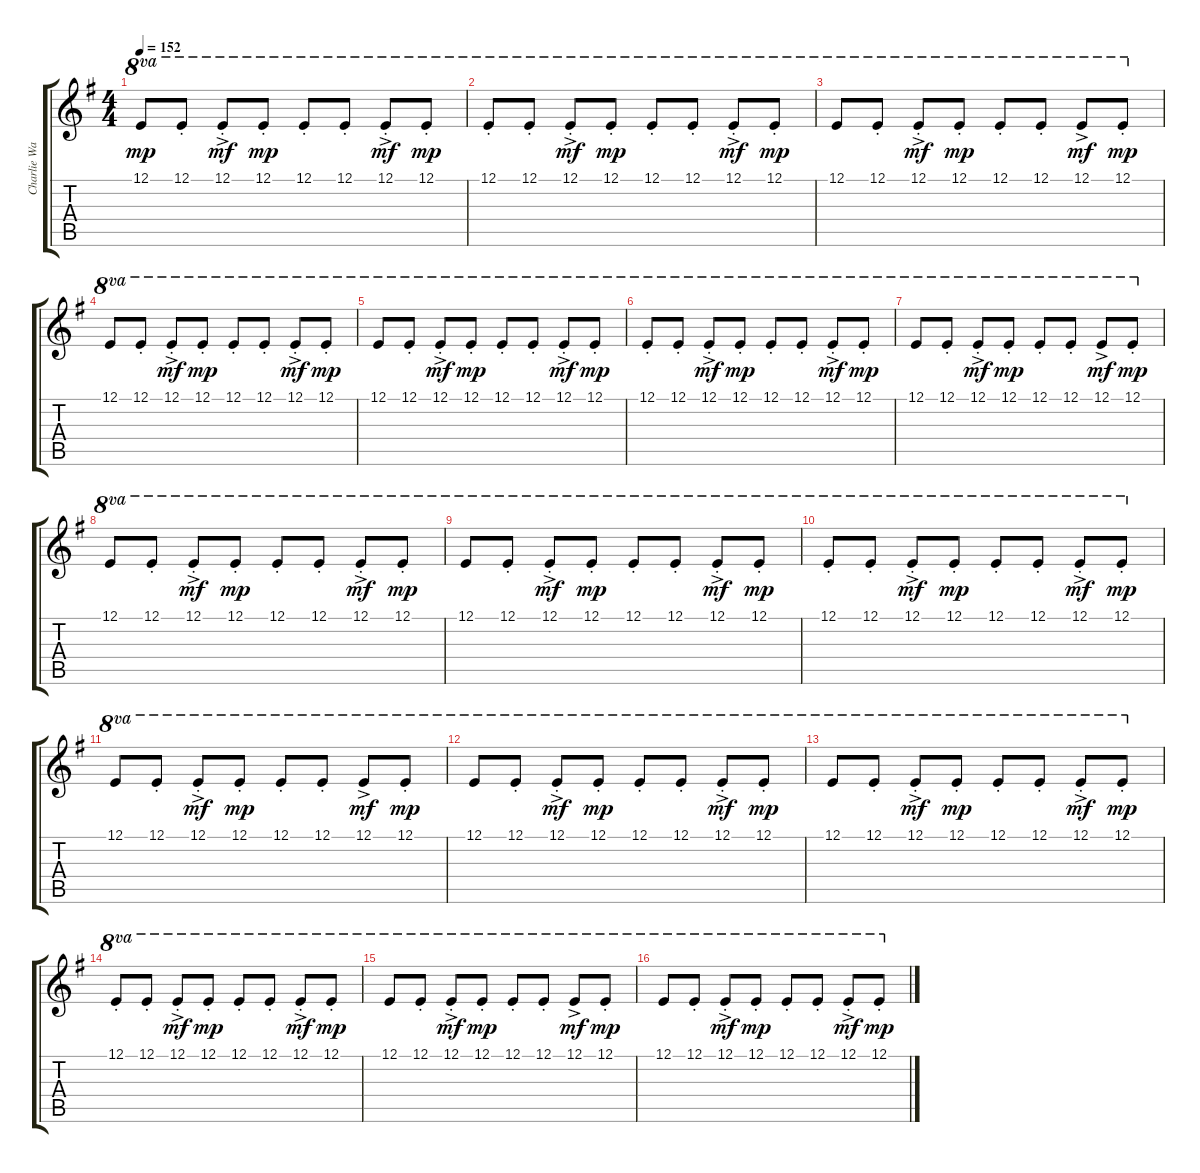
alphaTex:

\track ("Charlie Watts - Cymbal & Misc Percussion" "Charlie Wa") {instrument reversecymbal}
\staff {score tabs}
\tuning (E4 B3 G3 D3 A2 E2) {hide}
\ts (4 4)
\tempo 152
\clef g2
\ks g
12.1.8{ot 8va dy mp} 12.1{st}.8{ot 8va} 12.1{ac st}.8{ot 8va dy mf} 12.1{st}.8{ot 8va dy mp} 12.1{st}.8{ot 8va} 12.1{st}.8{ot 8va} 12.1{ac st}.8{ot 8va dy mf} 12.1{st}.8{ot 8va dy mp} |
12.1{st}.8{ot 8va} 12.1{st}.8{ot 8va} 12.1{ac st}.8{ot 8va dy mf} 12.1{st}.8{ot 8va dy mp} 12.1{st}.8{ot 8va} 12.1{st}.8{ot 8va} 12.1{ac st}.8{ot 8va dy mf} 12.1{st}.8{ot 8va dy mp} |
12.1.8{ot 8va} 12.1{st}.8{ot 8va} 12.1{ac st}.8{ot 8va dy mf} 12.1{st}.8{ot 8va dy mp} 12.1{st}.8{ot 8va} 12.1{st}.8{ot 8va} 12.1{ac}.8{ot 8va dy mf} 12.1{st}.8{ot 8va dy mp} |
12.1.8{ot 8va} 12.1{st}.8{ot 8va} 12.1{ac st}.8{ot 8va dy mf} 12.1{st}.8{ot 8va dy mp} 12.1{st}.8{ot 8va} 12.1{st}.8{ot 8va} 12.1{ac st}.8{ot 8va dy mf} 12.1{st}.8{ot 8va dy mp} |
12.1.8{ot 8va} 12.1{st}.8{ot 8va} 12.1{ac st}.8{ot 8va dy mf} 12.1{st}.8{ot 8va dy mp} 12.1{st}.8{ot 8va} 12.1{st}.8{ot 8va} 12.1{ac st}.8{ot 8va dy mf} 12.1{st}.8{ot 8va dy mp} |
12.1{st}.8{ot 8va} 12.1{st}.8{ot 8va} 12.1{ac st}.8{ot 8va dy mf} 12.1{st}.8{ot 8va dy mp} 12.1{st}.8{ot 8va} 12.1{st}.8{ot 8va} 12.1{ac st}.8{ot 8va dy mf} 12.1{st}.8{ot 8va dy mp} |
12.1.8{ot 8va} 12.1{st}.8{ot 8va} 12.1{ac st}.8{ot 8va dy mf} 12.1{st}.8{ot 8va dy mp} 12.1{st}.8{ot 8va} 12.1{st}.8{ot 8va} 12.1{ac}.8{ot 8va dy mf} 12.1{st}.8{ot 8va dy mp} |
12.1.8{ot 8va} 12.1{st}.8{ot 8va} 12.1{ac st}.8{ot 8va dy mf} 12.1{st}.8{ot 8va dy mp} 12.1{st}.8{ot 8va} 12.1{st}.8{ot 8va} 12.1{ac st}.8{ot 8va dy mf} 12.1{st}.8{ot 8va dy mp} |
12.1.8{ot 8va} 12.1{st}.8{ot 8va} 12.1{ac st}.8{ot 8va dy mf} 12.1{st}.8{ot 8va dy mp} 12.1{st}.8{ot 8va} 12.1{st}.8{ot 8va} 12.1{ac st}.8{ot 8va dy mf} 12.1{st}.8{ot 8va dy mp} |
12.1{st}.8{ot 8va} 12.1{st}.8{ot 8va} 12.1{ac st}.8{ot 8va dy mf} 12.1{st}.8{ot 8va dy mp} 12.1{st}.8{ot 8va} 12.1{st}.8{ot 8va} 12.1{ac st}.8{ot 8va dy mf} 12.1{st}.8{ot 8va dy mp} |
12.1.8{ot 8va} 12.1{st}.8{ot 8va} 12.1{ac st}.8{ot 8va dy mf} 12.1{st}.8{ot 8va dy mp} 12.1{st}.8{ot 8va} 12.1{st}.8{ot 8va} 12.1{ac}.8{ot 8va dy mf} 12.1{st}.8{ot 8va dy mp} |
12.1.8{ot 8va} 12.1{st}.8{ot 8va} 12.1{ac st}.8{ot 8va dy mf} 12.1{st}.8{ot 8va dy mp} 12.1{st}.8{ot 8va} 12.1{st}.8{ot 8va} 12.1{ac st}.8{ot 8va dy mf} 12.1{st}.8{ot 8va dy mp} |
12.1.8{ot 8va} 12.1{st}.8{ot 8va} 12.1{ac st}.8{ot 8va dy mf} 12.1{st}.8{ot 8va dy mp} 12.1{st}.8{ot 8va} 12.1{st}.8{ot 8va} 12.1{ac st}.8{ot 8va dy mf} 12.1{st}.8{ot 8va dy mp} |
12.1{st}.8{ot 8va} 12.1{st}.8{ot 8va} 12.1{ac st}.8{ot 8va dy mf} 12.1{st}.8{ot 8va dy mp} 12.1{st}.8{ot 8va} 12.1{st}.8{ot 8va} 12.1{ac st}.8{ot 8va dy mf} 12.1{st}.8{ot 8va dy mp} |
12.1.8{ot 8va} 12.1{st}.8{ot 8va} 12.1{ac st}.8{ot 8va dy mf} 12.1{st}.8{ot 8va dy mp} 12.1{st}.8{ot 8va} 12.1{st}.8{ot 8va} 12.1{ac}.8{ot 8va dy mf} 12.1{st}.8{ot 8va dy mp} |
12.1.8{ot 8va} 12.1{st}.8{ot 8va} 12.1{ac st}.8{ot 8va dy mf} 12.1{st}.8{ot 8va dy mp} 12.1{st}.8{ot 8va} 12.1{st}.8{ot 8va} 12.1{ac st}.8{ot 8va dy mf} 12.1{st}.8{ot 8va dy mp}
